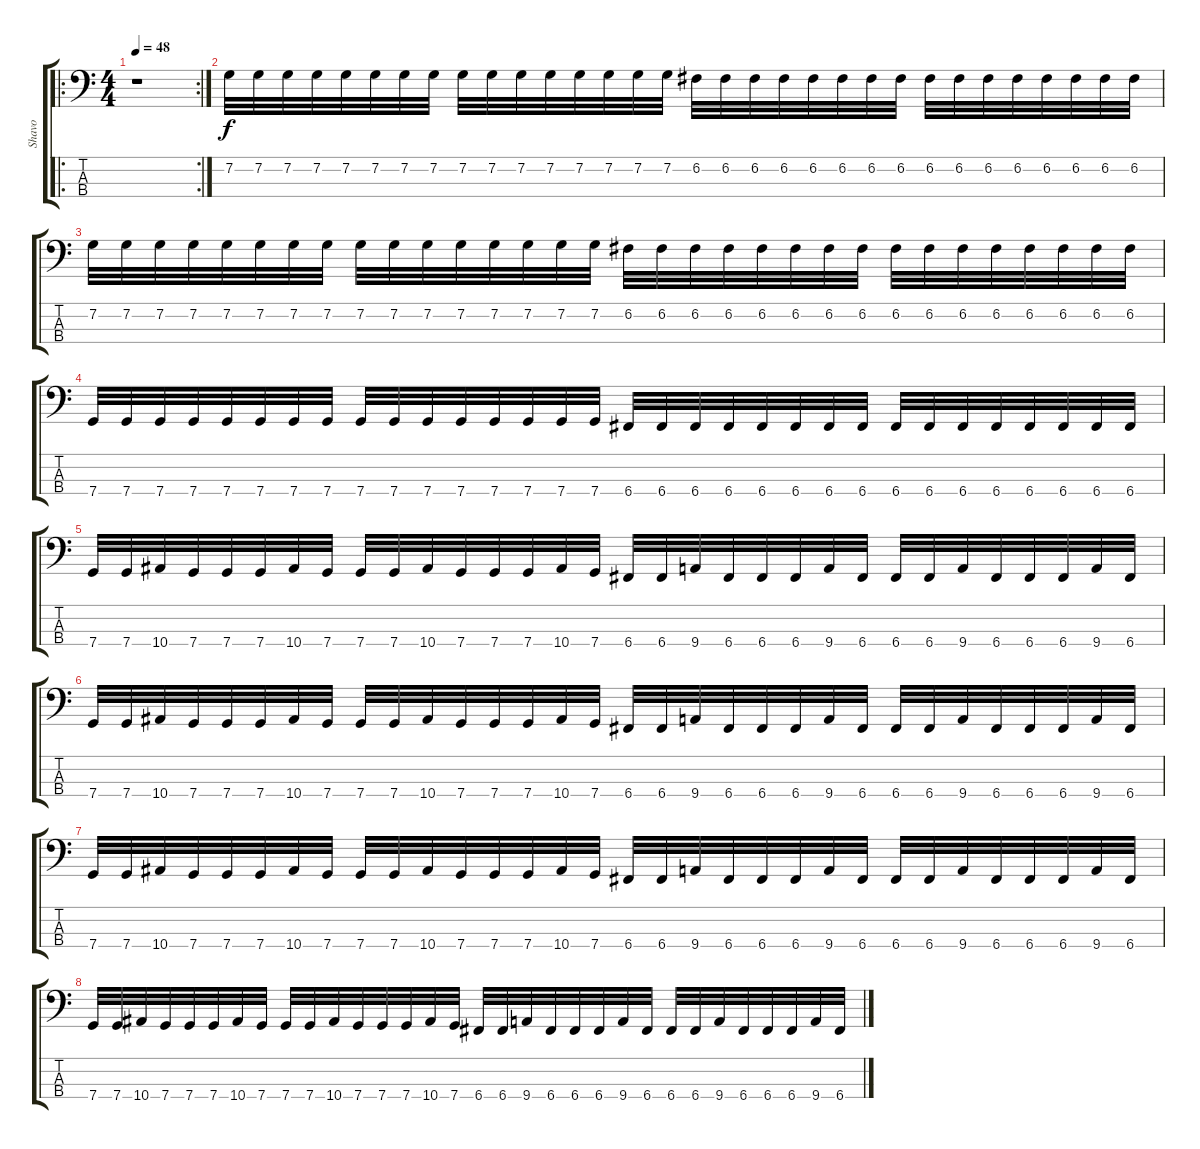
\track ("Shavo" "Shavo") {instrument electricbassfinger}
\staff {score tabs}
\tuning (F2 C2 G1 C1) {hide}
\ro
\rc 2
\ts (4 4)
\tempo 48
\clef f4
\ks c
r.1{dy f instrument electricbassfinger} |
7.2.32 7.2.32 7.2.32 7.2.32 7.2.32 7.2.32 7.2.32 7.2.32 7.2.32 7.2.32 7.2.32 7.2.32 7.2.32 7.2.32 7.2.32 7.2.32 6.2.32 6.2.32 6.2.32 6.2.32 6.2.32 6.2.32 6.2.32 6.2.32 6.2.32 6.2.32 6.2.32 6.2.32 6.2.32 6.2.32 6.2.32 6.2.32 |
7.2.32 7.2.32 7.2.32 7.2.32 7.2.32 7.2.32 7.2.32 7.2.32 7.2.32 7.2.32 7.2.32 7.2.32 7.2.32 7.2.32 7.2.32 7.2.32 6.2.32 6.2.32 6.2.32 6.2.32 6.2.32 6.2.32 6.2.32 6.2.32 6.2.32 6.2.32 6.2.32 6.2.32 6.2.32 6.2.32 6.2.32 6.2.32 |
7.4.32 7.4.32 7.4.32 7.4.32 7.4.32 7.4.32 7.4.32 7.4.32 7.4.32 7.4.32 7.4.32 7.4.32 7.4.32 7.4.32 7.4.32 7.4.32 6.4.32 6.4.32 6.4.32 6.4.32 6.4.32 6.4.32 6.4.32 6.4.32 6.4.32 6.4.32 6.4.32 6.4.32 6.4.32 6.4.32 6.4.32 6.4.32 |
7.4.32 7.4.32 10.4.32 7.4.32 7.4.32 7.4.32 10.4.32 7.4.32 7.4.32 7.4.32 10.4.32 7.4.32 7.4.32 7.4.32 10.4.32 7.4.32 6.4.32 6.4.32 9.4.32 6.4.32 6.4.32 6.4.32 9.4.32 6.4.32 6.4.32 6.4.32 9.4.32 6.4.32 6.4.32 6.4.32 9.4.32 6.4.32 |
7.4.32 7.4.32 10.4.32 7.4.32 7.4.32 7.4.32 10.4.32 7.4.32 7.4.32 7.4.32 10.4.32 7.4.32 7.4.32 7.4.32 10.4.32 7.4.32 6.4.32 6.4.32 9.4.32 6.4.32 6.4.32 6.4.32 9.4.32 6.4.32 6.4.32 6.4.32 9.4.32 6.4.32 6.4.32 6.4.32 9.4.32 6.4.32 |
7.4.32 7.4.32 10.4.32 7.4.32 7.4.32 7.4.32 10.4.32 7.4.32 7.4.32 7.4.32 10.4.32 7.4.32 7.4.32 7.4.32 10.4.32 7.4.32 6.4.32 6.4.32 9.4.32 6.4.32 6.4.32 6.4.32 9.4.32 6.4.32 6.4.32 6.4.32 9.4.32 6.4.32 6.4.32 6.4.32 9.4.32 6.4.32 |
7.4.32 7.4.32 10.4.32 7.4.32 7.4.32 7.4.32 10.4.32 7.4.32 7.4.32 7.4.32 10.4.32 7.4.32 7.4.32 7.4.32 10.4.32 7.4.32 6.4.32 6.4.32 9.4.32 6.4.32 6.4.32 6.4.32 9.4.32 6.4.32 6.4.32 6.4.32 9.4.32 6.4.32 6.4.32 6.4.32 9.4.32 6.4.32
